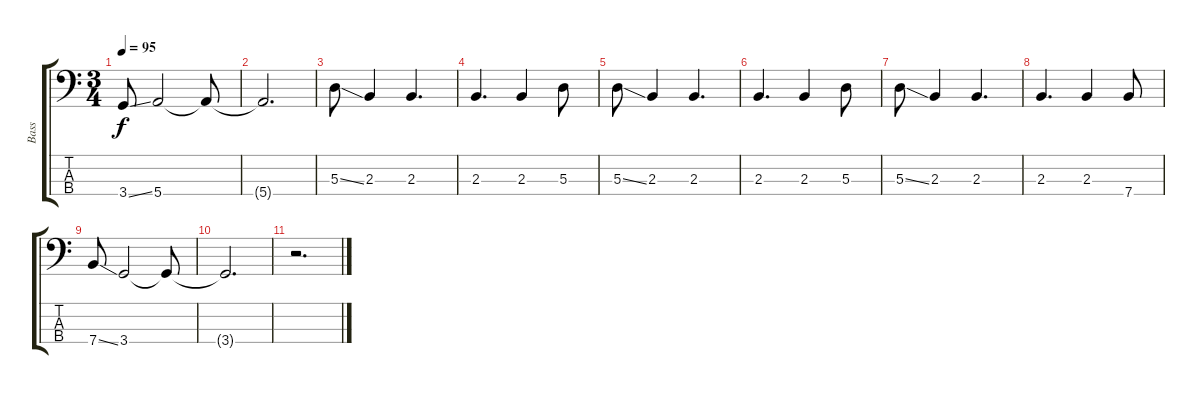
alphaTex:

\track ("Bass" "Bass") {instrument electricbasspick}
\staff {score tabs}
\tuning (G2 D2 A1 E1) {hide}
\ts (3 4)
\tempo 95
\clef f4
\ks c
3.4{ss}.8{dy f} 5.4.2 5.4{t}.8 |
5.4{t}.2{d} |
5.3{ss}.8{volume 3} 2.3.4 2.3.4{d} |
2.3.4{d} 2.3.4 5.3.8 |
5.3{ss}.8 2.3.4 2.3.4{d} |
2.3.4{d} 2.3.4 5.3.8 |
5.3{ss}.8 2.3.4 2.3.4{d} |
2.3.4{d} 2.3.4 7.4.8 |
7.4{ss}.8 3.4.2 3.4{t}.8 |
3.4{t}.2{d} |
r.2{d}
